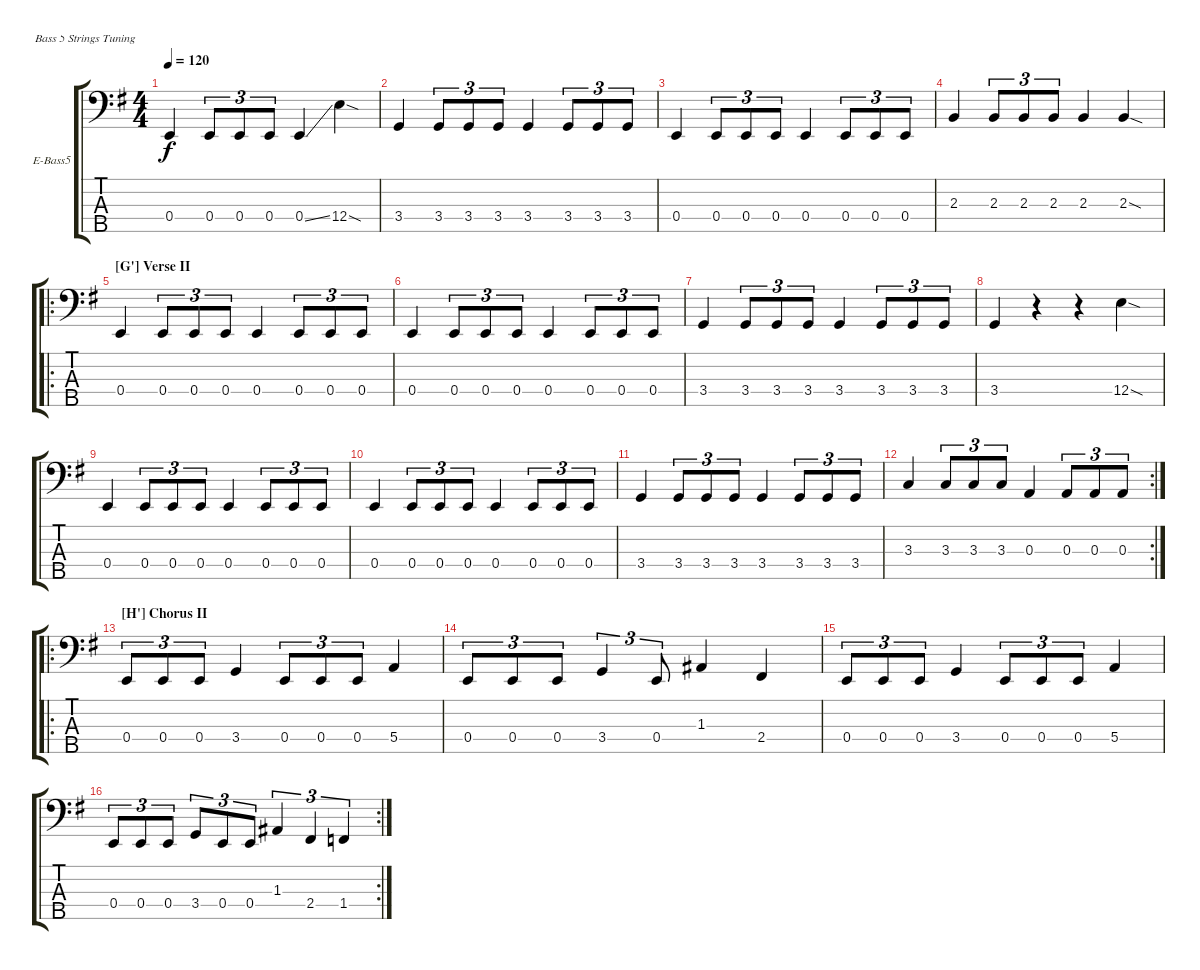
\defaultSystemsLayout 4
\bracketExtendMode groupsimilarinstruments
\firstSystemTrackNameOrientation horizontal
\otherSystemsTrackNameOrientation horizontal
\track ("Electric Bass" "E-Bass5") {instrument electricbassfinger}
\staff {score tabs}
\tuning (G2 D2 A1 E1 B0)
\ts (4 4)
\tempo 120
\clef f4
\ks eminor
0.4.4{dy f} 0.4.8{tu (3 2)} 0.4.8{tu (3 2)} 0.4.8{tu (3 2)} 0.4{ss}.4 12.4{sod}.4 |
3.4.4 3.4.8{tu (3 2)} 3.4.8{tu (3 2)} 3.4.8{tu (3 2)} 3.4.4 3.4.8{tu (3 2)} 3.4.8{tu (3 2)} 3.4.8{tu (3 2)} |
0.4.4 0.4.8{tu (3 2)} 0.4.8{tu (3 2)} 0.4.8{tu (3 2)} 0.4.4 0.4.8{tu (3 2)} 0.4.8{tu (3 2)} 0.4.8{tu (3 2)} |
2.3.4 2.3.8{tu (3 2)} 2.3.8{tu (3 2)} 2.3.8{tu (3 2)} 2.3.4 2.3{sod}.4 |
\ro
\section ("G'" "Verse II")
0.4.4 0.4.8{tu (3 2)} 0.4.8{tu (3 2)} 0.4.8{tu (3 2)} 0.4.4 0.4.8{tu (3 2)} 0.4.8{tu (3 2)} 0.4.8{tu (3 2)} |
0.4.4 0.4.8{tu (3 2)} 0.4.8{tu (3 2)} 0.4.8{tu (3 2)} 0.4.4 0.4.8{tu (3 2)} 0.4.8{tu (3 2)} 0.4.8{tu (3 2)} |
3.4.4 3.4.8{tu (3 2)} 3.4.8{tu (3 2)} 3.4.8{tu (3 2)} 3.4.4 3.4.8{tu (3 2)} 3.4.8{tu (3 2)} 3.4.8{tu (3 2)} |
3.4.4 r.4 r.4 12.4{sod}.4 |
0.4.4 0.4.8{tu (3 2)} 0.4.8{tu (3 2)} 0.4.8{tu (3 2)} 0.4.4 0.4.8{tu (3 2)} 0.4.8{tu (3 2)} 0.4.8{tu (3 2)} |
0.4.4 0.4.8{tu (3 2)} 0.4.8{tu (3 2)} 0.4.8{tu (3 2)} 0.4.4 0.4.8{tu (3 2)} 0.4.8{tu (3 2)} 0.4.8{tu (3 2)} |
3.4.4 3.4.8{tu (3 2)} 3.4.8{tu (3 2)} 3.4.8{tu (3 2)} 3.4.4 3.4.8{tu (3 2)} 3.4.8{tu (3 2)} 3.4.8{tu (3 2)} |
\rc 2
3.3.4 3.3.8{tu (3 2)} 3.3.8{tu (3 2)} 3.3.8{tu (3 2)} 0.3.4 0.3.8{tu (3 2)} 0.3.8{tu (3 2)} 0.3.8{tu (3 2)} |
\ro
\section ("H'" "Chorus II")
0.4.8{tu (3 2)} 0.4.8{tu (3 2)} 0.4.8{tu (3 2)} 3.4.4 0.4.8{tu (3 2)} 0.4.8{tu (3 2)} 0.4.8{tu (3 2)} 5.4.4 |
0.4.8{tu (3 2)} 0.4.8{tu (3 2)} 0.4.8{tu (3 2)} 3.4.4{tu (3 2)} 0.4.8{tu (3 2)} 1.3.4 2.4.4 |
0.4.8{tu (3 2)} 0.4.8{tu (3 2)} 0.4.8{tu (3 2)} 3.4.4 0.4.8{tu (3 2)} 0.4.8{tu (3 2)} 0.4.8{tu (3 2)} 5.4.4 |
\rc 2
0.4.8{tu (3 2)} 0.4.8{tu (3 2)} 0.4.8{tu (3 2)} 3.4.8{tu (3 2)} 0.4.8{tu (3 2)} 0.4.8{tu (3 2)} 1.3.4{tu (3 2)} 2.4.4{tu (3 2)} 1.4.4{tu (3 2)}
